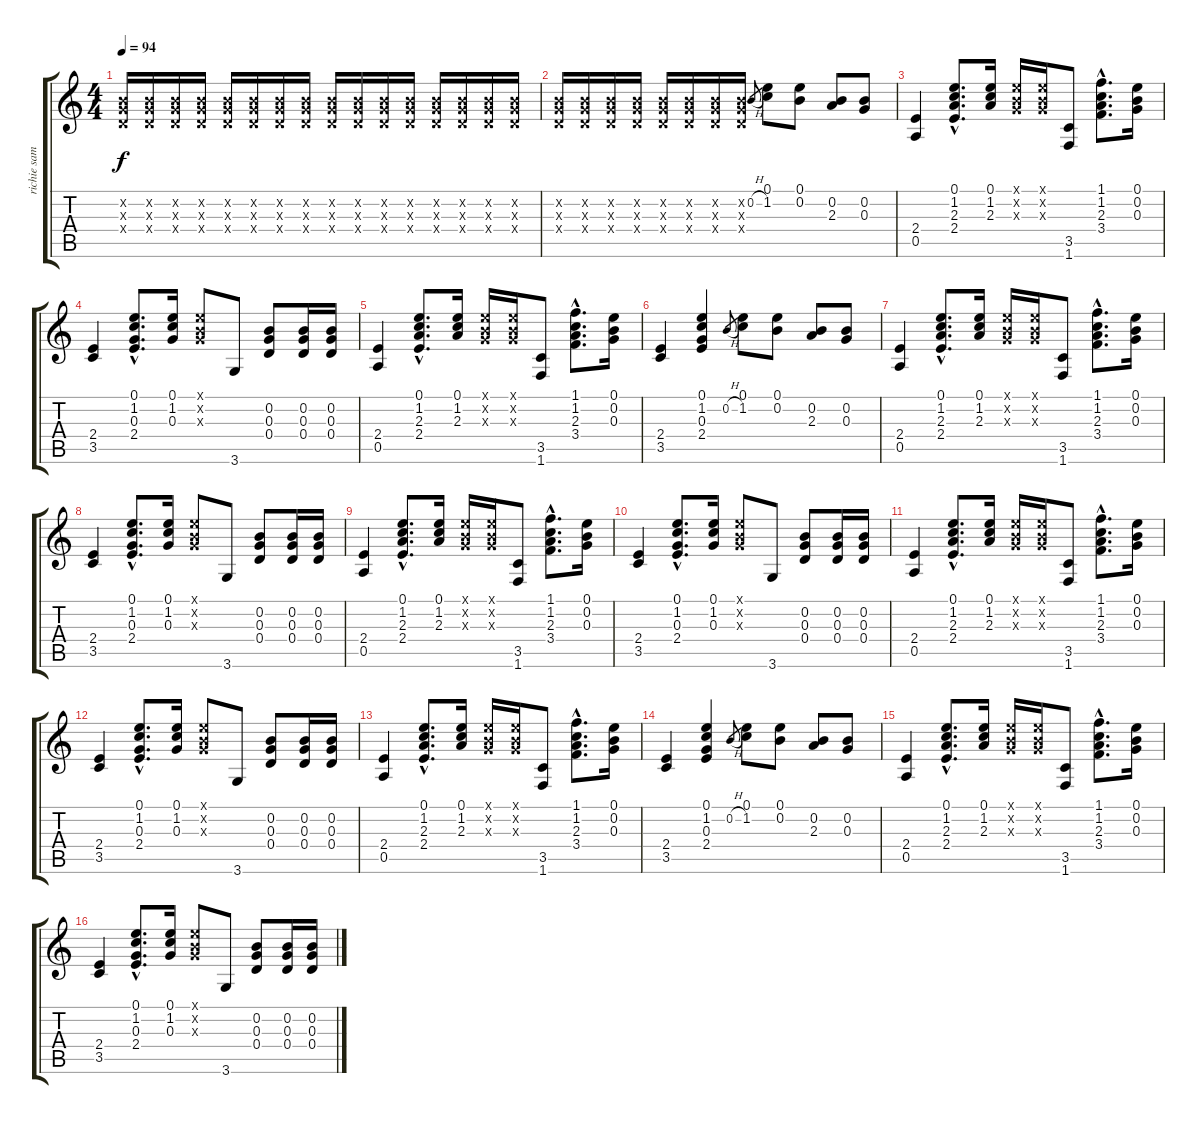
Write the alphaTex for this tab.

\track ("richie sambora" "richie sam") {instrument acousticguitarsteel}
\staff {score tabs}
\tuning (E4 B3 G3 D3 A2 E2) {hide}
\ts (4 4)
\tempo 94
\clef g2
\ks c
(0.2{x} 0.3{x} 0.4{x}).16{dy f instrument acousticguitarsteel} (0.2{x} 0.3{x} 0.4{x}).16 (0.2{x} 0.3{x} 0.4{x}).16 (0.2{x} 0.3{x} 0.4{x}).16 (0.2{x} 0.3{x} 0.4{x}).16 (0.2{x} 0.3{x} 0.4{x}).16 (0.2{x} 0.3{x} 0.4{x}).16 (0.2{x} 0.3{x} 0.4{x}).16 (0.2{x} 0.3{x} 0.4{x}).16 (0.2{x} 0.3{x} 0.4{x}).16 (0.2{x} 0.3{x} 0.4{x}).16 (0.2{x} 0.3{x} 0.4{x}).16 (0.2{x} 0.3{x} 0.4{x}).16 (0.2{x} 0.3{x} 0.4{x}).16 (0.2{x} 0.3{x} 0.4{x}).16 (0.2{x} 0.3{x} 0.4{x}).16 |
(0.2{x} 0.3{x} 0.4{x}).16 (0.2{x} 0.3{x} 0.4{x}).16 (0.2{x} 0.3{x} 0.4{x}).16 (0.2{x} 0.3{x} 0.4{x}).16 (0.2{x} 0.3{x} 0.4{x}).16 (0.2{x} 0.3{x} 0.4{x}).16 (0.2{x} 0.3{x} 0.4{x}).16 (0.2{x} 0.3{x} 0.4{x}).16 0.2{h}.8{gr} (0.1 1.2).8 (0.1 0.2).8 (0.2 2.3).8 (0.2 0.3).8 |
(2.4 0.5).4 (0.1{hac} 1.2{hac} 2.3{hac} 2.4{hac}).8{d} (0.1 1.2 2.3).16 (0.1{x} 0.2{x} 0.3{x}).16 (0.1{x} 0.2{x} 0.3{x}).16 (3.5 1.6).8 (1.1{hac} 1.2{hac} 2.3{hac} 3.4{hac}).8{d} (0.1 0.2 0.3).16 |
(2.4 3.5).4 (0.1{hac} 1.2{hac} 0.3{hac} 2.4{hac}).8{d} (0.1 1.2 0.3).16 (0.1{x} 0.2{x} 0.3{x}).8 3.6.8 (0.2 0.3 0.4).8 (0.2 0.3 0.4).16 (0.2 0.3 0.4).16 |
(2.4 0.5).4 (0.1{hac} 1.2{hac} 2.3{hac} 2.4{hac}).8{d} (0.1 1.2 2.3).16 (0.1{x} 0.2{x} 0.3{x}).16 (0.1{x} 0.2{x} 0.3{x}).16 (3.5 1.6).8 (1.1{hac} 1.2{hac} 2.3{hac} 3.4{hac}).8{d} (0.1 0.2 0.3).16 |
(2.4 3.5).4 (0.1 1.2 0.3 2.4).4 0.2{h}.8{gr} (0.1 1.2).8 (0.1 0.2).8 (0.2 2.3).8 (0.2 0.3).8 |
(2.4 0.5).4 (0.1{hac} 1.2{hac} 2.3{hac} 2.4{hac}).8{d} (0.1 1.2 2.3).16 (0.1{x} 0.2{x} 0.3{x}).16 (0.1{x} 0.2{x} 0.3{x}).16 (3.5 1.6).8 (1.1{hac} 1.2{hac} 2.3{hac} 3.4{hac}).8{d} (0.1 0.2 0.3).16 |
(2.4 3.5).4 (0.1{hac} 1.2{hac} 0.3{hac} 2.4{hac}).8{d} (0.1 1.2 0.3).16 (0.1{x} 0.2{x} 0.3{x}).8 3.6.8 (0.2 0.3 0.4).8 (0.2 0.3 0.4).16 (0.2 0.3 0.4).16 |
(2.4 0.5).4 (0.1{hac} 1.2{hac} 2.3{hac} 2.4{hac}).8{d} (0.1 1.2 2.3).16 (0.1{x} 0.2{x} 0.3{x}).16 (0.1{x} 0.2{x} 0.3{x}).16 (3.5 1.6).8 (1.1{hac} 1.2{hac} 2.3{hac} 3.4{hac}).8{d} (0.1 0.2 0.3).16 |
(2.4 3.5).4 (0.1{hac} 1.2{hac} 0.3{hac} 2.4{hac}).8{d} (0.1 1.2 0.3).16 (0.1{x} 0.2{x} 0.3{x}).8 3.6.8 (0.2 0.3 0.4).8 (0.2 0.3 0.4).16 (0.2 0.3 0.4).16 |
(2.4 0.5).4 (0.1{hac} 1.2{hac} 2.3{hac} 2.4{hac}).8{d} (0.1 1.2 2.3).16 (0.1{x} 0.2{x} 0.3{x}).16 (0.1{x} 0.2{x} 0.3{x}).16 (3.5 1.6).8 (1.1{hac} 1.2{hac} 2.3{hac} 3.4{hac}).8{d} (0.1 0.2 0.3).16 |
(2.4 3.5).4 (0.1{hac} 1.2{hac} 0.3{hac} 2.4{hac}).8{d} (0.1 1.2 0.3).16 (0.1{x} 0.2{x} 0.3{x}).8 3.6.8 (0.2 0.3 0.4).8 (0.2 0.3 0.4).16 (0.2 0.3 0.4).16 |
(2.4 0.5).4 (0.1{hac} 1.2{hac} 2.3{hac} 2.4{hac}).8{d} (0.1 1.2 2.3).16 (0.1{x} 0.2{x} 0.3{x}).16 (0.1{x} 0.2{x} 0.3{x}).16 (3.5 1.6).8 (1.1{hac} 1.2{hac} 2.3{hac} 3.4{hac}).8{d} (0.1 0.2 0.3).16 |
(2.4 3.5).4 (0.1 1.2 0.3 2.4).4 0.2{h}.8{gr} (0.1 1.2).8 (0.1 0.2).8 (0.2 2.3).8 (0.2 0.3).8 |
(2.4 0.5).4 (0.1{hac} 1.2{hac} 2.3{hac} 2.4{hac}).8{d} (0.1 1.2 2.3).16 (0.1{x} 0.2{x} 0.3{x}).16 (0.1{x} 0.2{x} 0.3{x}).16 (3.5 1.6).8 (1.1{hac} 1.2{hac} 2.3{hac} 3.4{hac}).8{d} (0.1 0.2 0.3).16 |
(2.4 3.5).4 (0.1{hac} 1.2{hac} 0.3{hac} 2.4{hac}).8{d} (0.1 1.2 0.3).16 (0.1{x} 0.2{x} 0.3{x}).8 3.6.8 (0.2 0.3 0.4).8 (0.2 0.3 0.4).16 (0.2 0.3 0.4).16
